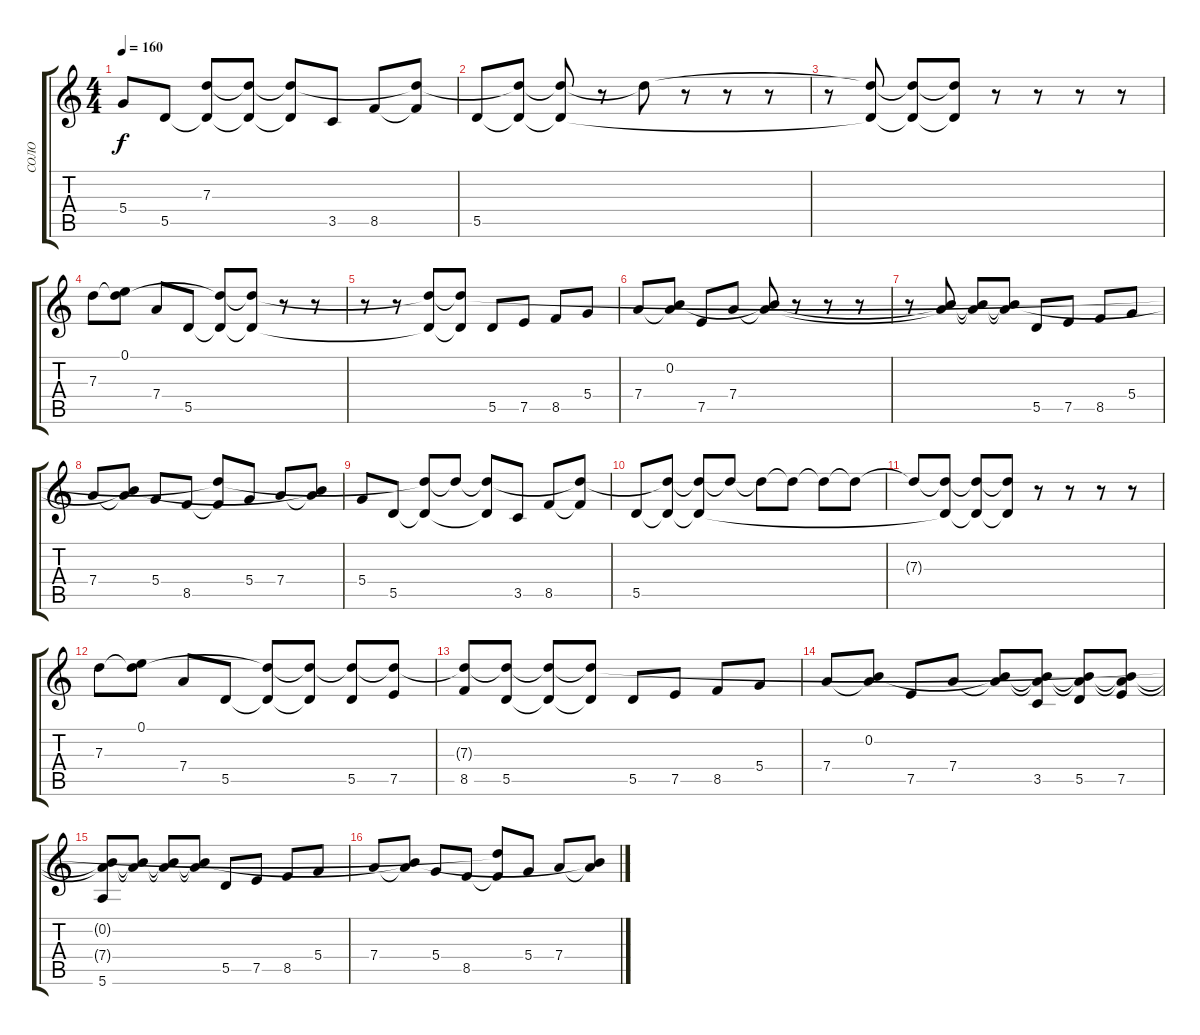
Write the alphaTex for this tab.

\track ("СОЛО" "СОЛО") {instrument distortionguitar}
\staff {score tabs}
\tuning (E4 B3 G3 D3 A2 E2) {hide}
\ts (4 4)
\tempo 160
\clef g2
\ks c
5.4.8{dy f} 5.5.8 (7.3{t} 5.5{t}).8 (7.3{t} 5.5{t}).8 (7.3{t} 5.5{t}).8 3.5.8 8.5.8 (7.3{t} 8.5{t}).8 |
5.5.8 (7.3{t} 5.5{t}).8 (7.3{t} 5.5{t}).8 r.8 7.3{t}.8 r.8 r.8 r.8 |
r.8 (7.3{t} 5.5{t}).8 (7.3{t} 5.5{t}).8 (7.3{t} 5.5{t}).8 r.8 r.8 r.8 r.8 |
7.3.8 (0.1 7.3{t}).8 7.4.8 5.5.8 (7.3{t} 5.5{t}).8 (7.3{t} 5.5{t}).8 r.8 r.8 |
r.8 r.8 (7.3{t} 5.5{t}).8 (7.3{t} 5.5{t}).8 5.5.8 7.5.8 8.5.8 5.4.8 |
7.4.8 (0.2 7.4{t}).8 7.5.8 7.4.8 (0.2{t} 7.4{t}).8 r.8 r.8 r.8 |
r.8 (0.2{t} 7.4{t}).8 (0.2{t} 7.4{t}).8 (0.2{t} 7.4{t}).8 5.5.8 7.5.8 8.5.8 5.4.8 |
7.4.8 (0.2{t} 7.4{t}).8 5.4.8 8.5.8 (7.3{t} 8.5{t}).8 5.4.8 7.4.8 (0.2{t} 7.4{t}).8 |
5.4.8 5.5.8 (7.3{t} 5.5{t}).8 7.3{t}.8 (7.3{t} 5.5{t}).8 3.5.8 8.5.8 (7.3{t} 8.5{t}).8 |
5.5.8 (7.3{t} 5.5{t}).8 (7.3{t} 5.5{t}).8 7.3{t}.8 7.3{t}.8 7.3{t}.8 7.3{t}.8 7.3{t}.8 |
7.3{t}.8 (7.3{t} 5.5{t}).8 (7.3{t} 5.5{t}).8 (7.3{t} 5.5{t}).8 r.8 r.8 r.8 r.8 |
7.3.8 (0.1 7.3{t}).8 7.4.8 5.5.8 (7.3{t} 5.5{t}).8 (7.3{t} 5.5{t}).8 (7.3{t} 5.5).8 (7.3{t} 7.5).8 |
(7.3{t} 8.5).8 (7.3{t} 5.5).8 (7.3{t} 5.5{t}).8 (7.3{t} 5.5{t}).8 5.5.8 7.5.8 8.5.8 5.4.8 |
7.4.8 (0.2 7.4{t}).8 7.5.8 7.4.8 (0.2{t} 7.4{t}).8 (0.2{t} 7.4{t} 3.5).8 (0.2{t} 7.4{t} 5.5).8 (0.2{t} 7.4{t} 7.5).8 |
(0.2{t} 7.4{t} 5.6).8 (0.2{t} 7.4{t}).8 (0.2{t} 7.4{t}).8 (0.2{t} 7.4{t}).8 5.5.8 7.5.8 8.5.8 5.4.8 |
7.4.8 (0.2{t} 7.4{t}).8 5.4.8 8.5.8 (7.3{t} 8.5{t}).8 5.4.8 7.4.8 (0.2{t} 7.4{t}).8
